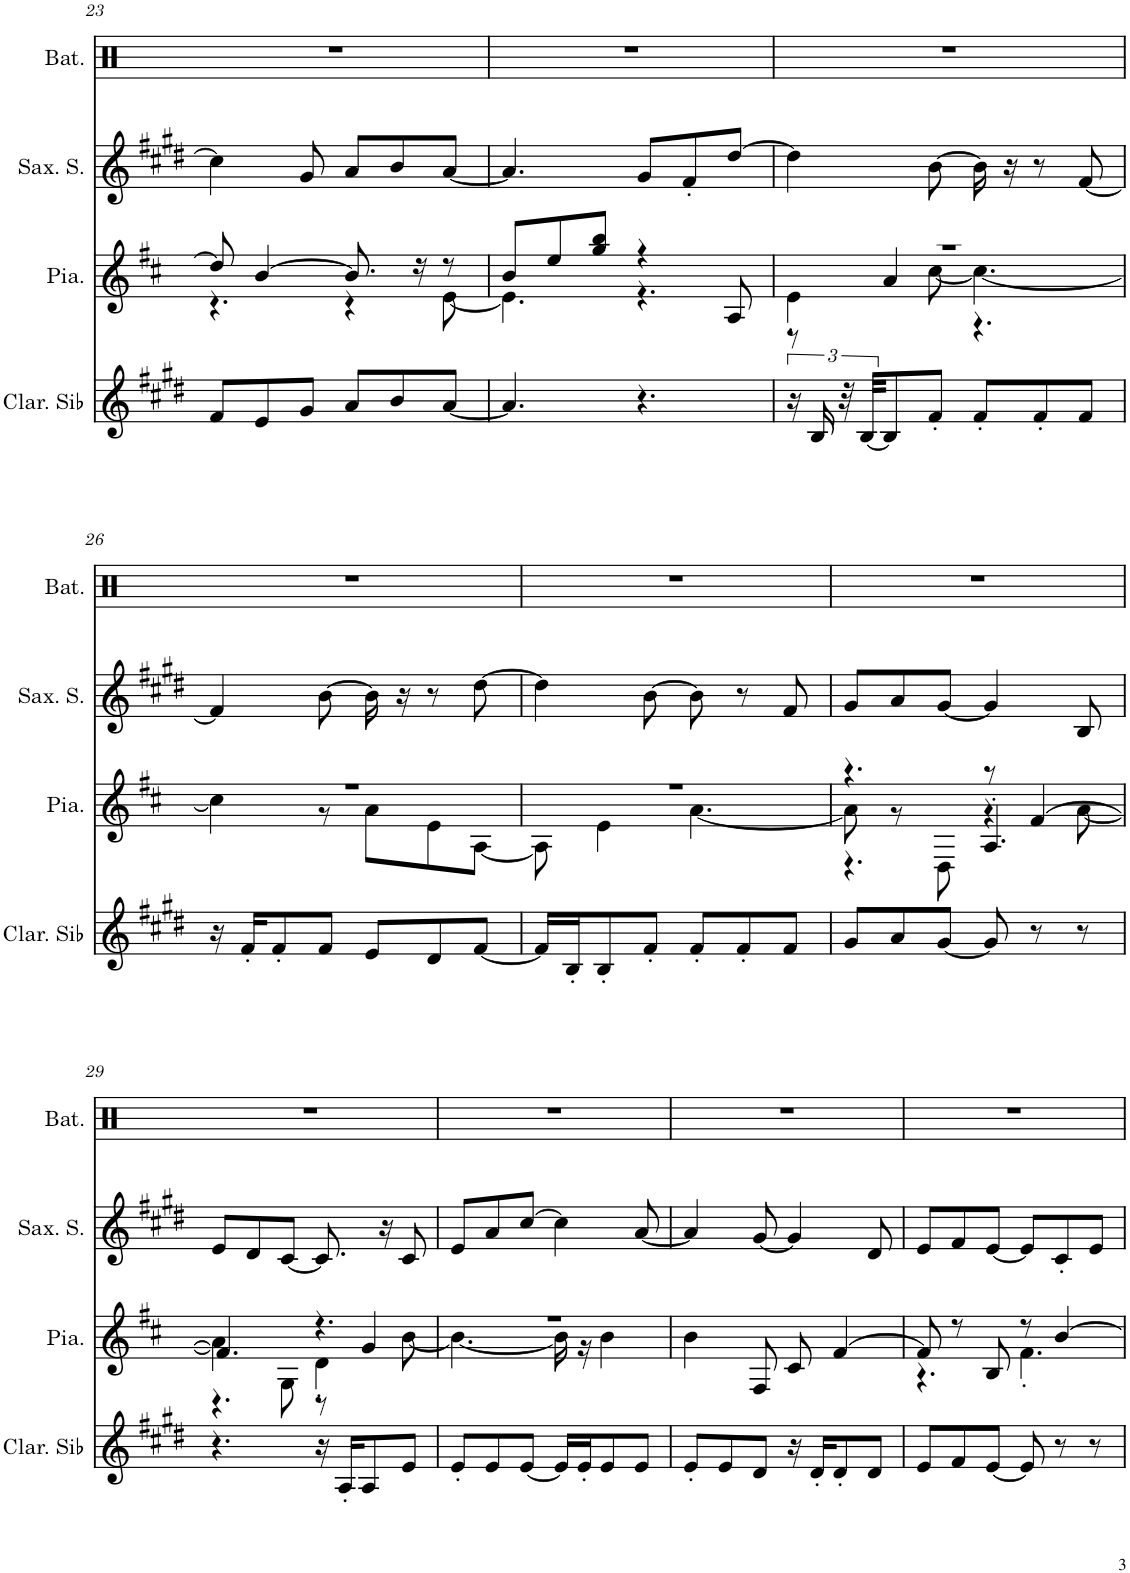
**kern	**kern	**kern	**kern
*part4	*part3	*part2	*part1
*staff4	*staff3	*staff2	*staff1
*I"Clarinette en Sib	*I"Piano	*I"Saxophone soprano	*I"Set de batterie
*I'Clar. Sib	*I'Pia.	*I'Sax. S.	*I'Bat.
!!LO:PB:g=z
*clefG2	*clefG2	*clefG2	*clefX
*Trd1c2	*	*Trd1c2	*
*k[f#c#g#d#]	*k[f#c#]	*k[f#c#g#d#]	*k[]
*M6/8	*M6/8	*M6/8	*M6/8
=23	=23	=23	=23
*	*^	*	*
8f#/L	8dd/]	4.r	4cc#\]	2.r
8e/	[4b/	.	.	.
8g#/J	.	.	8g#/	.
8a/L	8.b/]	4r	8a/L	.
8b/	.	.	8b/	.
.	16r	.	.	.
[8a/J	8r	[8e\	[8a/J	.
=24	=24	=24	=24	=24
4.a/]	8b/L	4.e\]	4.a/]	2.r
.	8ee/	.	.	.
.	8gg/ 8bb/J	.	.	.
4.r	4r	4.r	8g#/L	.
.	.	.	8f#'/	.
.	8A/	.	[8dd#/J	.
=25	=25	=25	=25	=25
*	*	*^	*	*
24r	2.r	4e'\	8r	4dd#\]	2.r
24B/	.	.	.	.	.
48r	.	.	.	.	.
[48B/KKL	.	.	.	.	.
8B/]	.	.	4a/	.	.
8f#'/J	.	[8cc#\	.	[8b\	.
8f#'/L	.	4.cc#\_	4.r	16b\]	.
.	.	.	.	16r	.
8f#'/	.	.	.	8r	.
8f#/J	.	.	.	[8f#/	.
*	*	*v	*v	*	*
!!LO:LB:g=z
=26	=26	=26	=26	=26
16r	2.r	4cc#\]	4f#/]	2.r
16f#'/KL	.	.	.	.
8f#'/	.	.	.	.
8f#/J	.	8r	[8b\	.
8e/L	.	8a\L	16b\]	.
.	.	.	16r	.
8d#/	.	8e\	8r	.
[8f#/J	.	[8A\J	[8dd#\	.
=27	=27	=27	=27	=27
16f#/LL]	2.r	8A\]	4dd#\]	2.r
16B'/J	.	.	.	.
8B'/	.	4e\	.	.
8f#'/J	.	.	[8b\	.
8f#'/L	.	[4.a\	8b\]	.
8f#'/	.	.	8r	.
8f#/J	.	.	8f#/	.
=28	=28	=28	=28	=28
*	*	*^	*	*
8g#/L	4.r	8a\]	4.r	8g#/L	2.r
8a/	.	8r	.	8a/	.
[8g#/J	.	8D\	.	[8g#/J	.
8g#/]	8r	4r	4.A'/	4g#/]	.
8r	[4f#/	.	.	.	.
8r	.	[8a\	.	8B/	.
!!LO:LB:g=z
=29	=29	=29	=29	=29	=29
4.r	4.f#/]	4a\]	4.r	8e/L	2.r
.	.	.	.	8d#/	.
.	.	8G\	.	[8c#/J	.
16r	4.r	4d'\	8r	8.c#/]	.
16A'/KL	.	.	.	.	.
8A/	.	.	4g/	.	.
.	.	.	.	16r	.
8e/J	.	[8b\	.	8c#/	.
*	*	*v	*v	*	*
=30	=30	=30	=30	=30
8e'/L	2.r	4.b\_	8e/L	2.r
8e/	.	.	8a/	.
[8e/J	.	.	[8cc#/J	.
16e/LL]	.	16b\]	4cc#\]	.
16e'/J	.	16r	.	.
8e/	.	4b\	.	.
8e/J	.	.	[8a/	.
*	*v	*v	*	*
=31	=31	=31	=31
8e'/L	4b\	4a/]	2.r
8e/	.	.	.
8d#/J	8F#/	[8g#/	.
16r	8c#/	4g#/]	.
16d#'/KL	.	.	.
8d#'/	[4f#/	.	.
8d#/J	.	8d#/	.
=32	=32	=32	=32
*	*^	*	*
8e/L	8f#/]	4.r	8e/L	2.r
8f#/	8r	.	8f#/	.
[8e/J	8B/	.	[8e/J	.
8e/]	8r	4.f#'\	8e/L]	.
8r	[4b/	.	8c#'/	.
8r	.	.	8e/J	.
*	*v	*v	*	*
=	=	=	=
*-	*-	*-	*-
